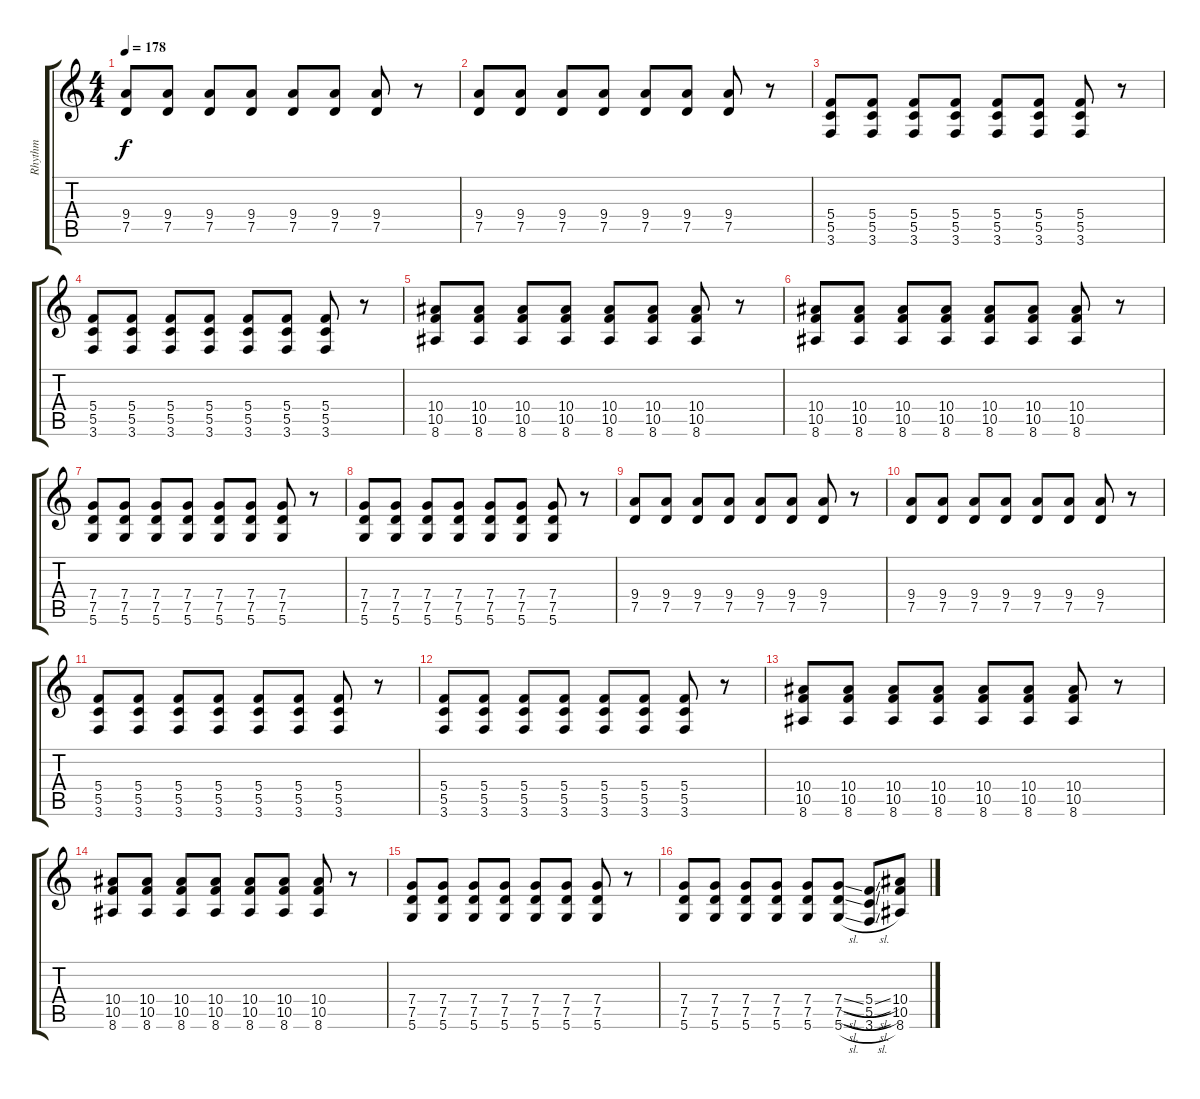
\track ("Rhythm" "Rhythm") {instrument overdrivenguitar}
\staff {score tabs}
\tuning (D4 A3 F3 C3 G2 D2) {hide}
\ts (4 4)
\tempo 178
\clef g2
\ks c
(9.4 7.5).8{dy f instrument overdrivenguitar} (9.4 7.5).8 (9.4 7.5).8 (9.4 7.5).8 (9.4 7.5).8 (9.4 7.5).8 (9.4 7.5).8 r.8 |
(9.4 7.5).8 (9.4 7.5).8 (9.4 7.5).8 (9.4 7.5).8 (9.4 7.5).8 (9.4 7.5).8 (9.4 7.5).8 r.8 |
(5.4 5.5 3.6).8 (5.4 5.5 3.6).8 (5.4 5.5 3.6).8 (5.4 5.5 3.6).8 (5.4 5.5 3.6).8 (5.4 5.5 3.6).8 (5.4 5.5 3.6).8 r.8 |
(5.4 5.5 3.6).8 (5.4 5.5 3.6).8 (5.4 5.5 3.6).8 (5.4 5.5 3.6).8 (5.4 5.5 3.6).8 (5.4 5.5 3.6).8 (5.4 5.5 3.6).8 r.8 |
(10.4 10.5 8.6).8 (10.4 10.5 8.6).8 (10.4 10.5 8.6).8 (10.4 10.5 8.6).8 (10.4 10.5 8.6).8 (10.4 10.5 8.6).8 (10.4 10.5 8.6).8 r.8 |
(10.4 10.5 8.6).8 (10.4 10.5 8.6).8 (10.4 10.5 8.6).8 (10.4 10.5 8.6).8 (10.4 10.5 8.6).8 (10.4 10.5 8.6).8 (10.4 10.5 8.6).8 r.8 |
(7.4 7.5 5.6).8 (7.4 7.5 5.6).8 (7.4 7.5 5.6).8 (7.4 7.5 5.6).8 (7.4 7.5 5.6).8 (7.4 7.5 5.6).8 (7.4 7.5 5.6).8 r.8 |
(7.4 7.5 5.6).8 (7.4 7.5 5.6).8 (7.4 7.5 5.6).8 (7.4 7.5 5.6).8 (7.4 7.5 5.6).8 (7.4 7.5 5.6).8 (7.4 7.5 5.6).8 r.8 |
(9.4 7.5).8{instrument overdrivenguitar} (9.4 7.5).8 (9.4 7.5).8 (9.4 7.5).8 (9.4 7.5).8 (9.4 7.5).8 (9.4 7.5).8 r.8 |
(9.4 7.5).8 (9.4 7.5).8 (9.4 7.5).8 (9.4 7.5).8 (9.4 7.5).8 (9.4 7.5).8 (9.4 7.5).8 r.8 |
(5.4 5.5 3.6).8 (5.4 5.5 3.6).8 (5.4 5.5 3.6).8 (5.4 5.5 3.6).8 (5.4 5.5 3.6).8 (5.4 5.5 3.6).8 (5.4 5.5 3.6).8 r.8 |
(5.4 5.5 3.6).8 (5.4 5.5 3.6).8 (5.4 5.5 3.6).8 (5.4 5.5 3.6).8 (5.4 5.5 3.6).8 (5.4 5.5 3.6).8 (5.4 5.5 3.6).8 r.8 |
(10.4 10.5 8.6).8 (10.4 10.5 8.6).8 (10.4 10.5 8.6).8 (10.4 10.5 8.6).8 (10.4 10.5 8.6).8 (10.4 10.5 8.6).8 (10.4 10.5 8.6).8 r.8 |
(10.4 10.5 8.6).8 (10.4 10.5 8.6).8 (10.4 10.5 8.6).8 (10.4 10.5 8.6).8 (10.4 10.5 8.6).8 (10.4 10.5 8.6).8 (10.4 10.5 8.6).8 r.8 |
(7.4 7.5 5.6).8 (7.4 7.5 5.6).8 (7.4 7.5 5.6).8 (7.4 7.5 5.6).8 (7.4 7.5 5.6).8 (7.4 7.5 5.6).8 (7.4 7.5 5.6).8 r.8 |
(7.4 7.5 5.6).8 (7.4 7.5 5.6).8 (7.4 7.5 5.6).8 (7.4 7.5 5.6).8 (7.4 7.5 5.6).8 (7.4{sl} 7.5{sl} 5.6{sl}).8 (5.4{sl} 5.5{sl} 3.6{sl}).8 (10.4 10.5 8.6).8
